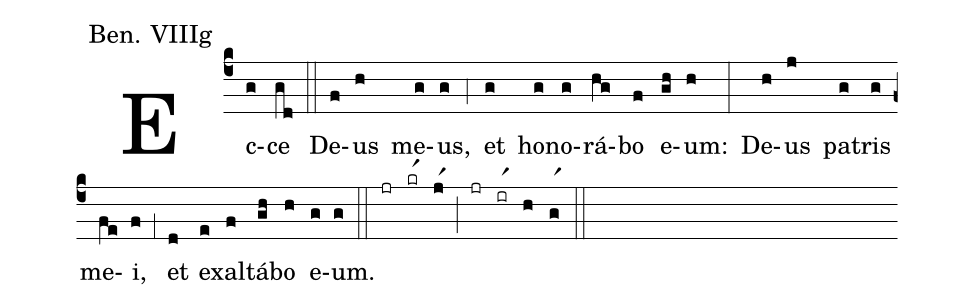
annotation: Ben. VIIIg;
%%
(c4) Ec(g)ce(gd) (::) De(f)us(h) me(g)us,(g) (;4) et(g) ho(g)no(g)rá(hg)bo(f) e(gh)um:(h) (:) De(h)us(j) pa(g)tris(g) me(fe)i,(f) (;1) et(d) ex(e)al(f)tá(gh)bo(h) e(g)um.(g) (::) (jr)(krr1)(jr1)(;)(jr)(irr1)(h)(gr1)(::)
